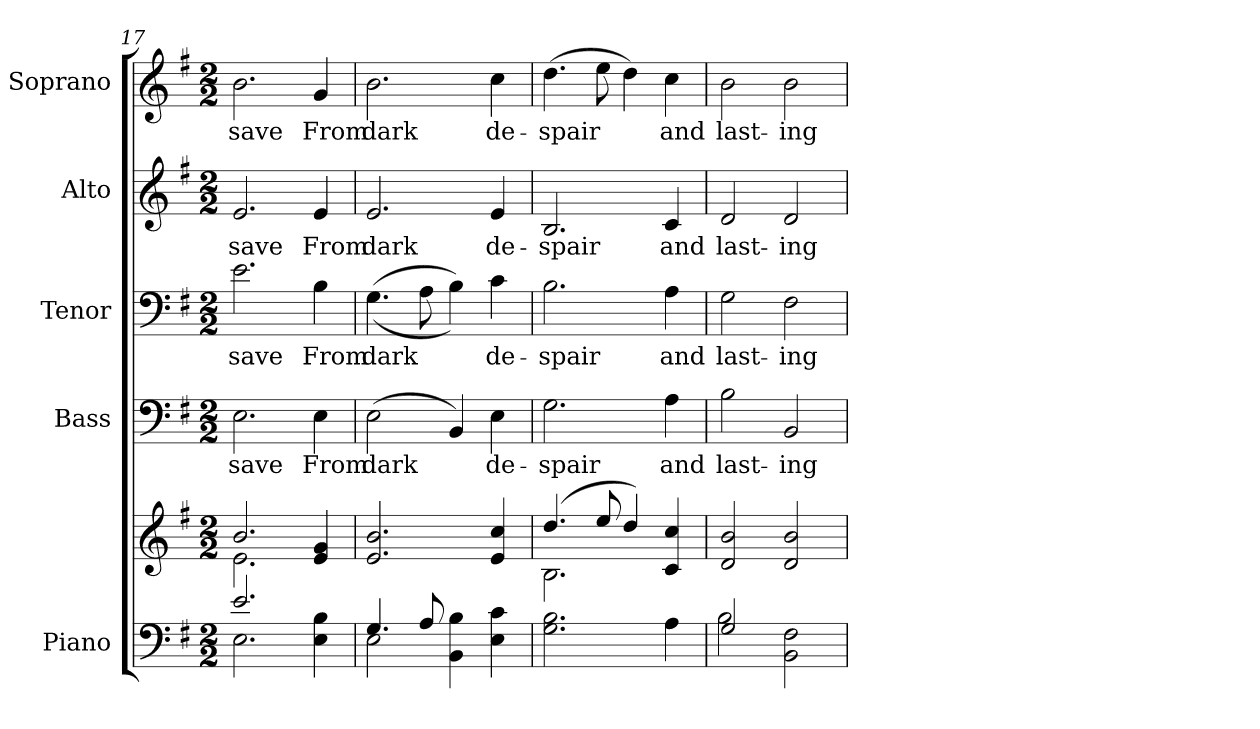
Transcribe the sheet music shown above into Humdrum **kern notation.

**kern	**kern	**kern	**text	**kern	**text	**kern	**text	**kern	**text
*part5	*part5	*part4	*part4	*part3	*part3	*part2	*part2	*part1	*part1
*staff6	*staff5	*staff4	*staff4	*staff3	*staff3	*staff2	*staff2	*staff1	*staff1
*I"Piano	*	*I"Bass	*	*I"Tenor	*	*I"Alto	*	*I"Soprano	*
*I'Pno.	*	*I'B.	*	*I'T.	*	*I'A.	*	*I'S.	*
!!LO:PB:g=z
*clefF4	*clefG2	*clefF4	*	*clefF4	*	*clefG2	*	*clefG2	*
*k[f#]	*k[f#]	*k[f#]	*	*k[f#]	*	*k[f#]	*	*k[f#]	*
*G:	*G:	*G:	*	*G:	*	*G:	*	*G:	*
*M2/2	*M2/2	*M2/2	*	*M2/2	*	*M2/2	*	*M2/2	*
=17	=17	=17	=17	=17	=17	=17	=17	=17	=17
*^	*^	*	*	*	*	*	*	*	*
!	!	!	!	!	!LO:LY:b:color=#000000	!	!	!	!	!	!
!	!	!	!	!	!	!	!LO:LY:b:color=#000000	!	!	!	!
!	!	!	!	!	!	!	!	!	!LO:LY:b:color=#000000	!	!
!	!	!	!	!	!	!	!	!	!	!	!LO:LY:b:color=#000000
2.ei/	2.Ei\	2.bi/	2.ei\	2.Ei\	save	2.ei\	save	2.ei/	save	2.bi\	save
!	!	!	!	!	!LO:LY:b:color=#000000	!	!	!	!	!	!
!	!	!	!	!	!	!	!LO:LY:b:color=#000000	!	!	!	!
!	!	!	!	!	!	!	!	!	!LO:LY:b:color=#000000	!	!
!	!	!	!	!	!	!	!	!	!	!	!LO:LY:b:color=#000000
4Ei\ 4Bi	4ryy	4ei/ 4gi	4ryy	4Ei\	From	4Bi\	From	4ei/	From	4gi/	From
*	*	*v	*v	*	*	*	*	*	*	*	*
=18	=18	=18	=18	=18	=18	=18	=18	=18	=18	=18
*	*	*^	*	*	*	*	*	*	*	*
!	!	!	!	!	!LO:LY:b:color=#000000	!	!	!	!	!	!
*	*	*v	*v	*	*	*	*	*	*	*	*
*	*	*^	*	*	*	*	*	*	*	*
!	!	!	!	!	!	!	!LO:LY:b:color=#000000	!	!	!	!
*	*	*v	*v	*	*	*	*	*	*	*	*
*	*	*^	*	*	*	*	*	*	*	*
!	!	!	!	!	!	!	!	!	!LO:LY:b:color=#000000	!	!
*	*	*v	*v	*	*	*	*	*	*	*	*
*	*	*^	*	*	*	*	*	*	*	*
!	!	!	!	!	!	!	!	!	!	!	!LO:LY:b:color=#000000
*	*	*v	*v	*	*	*	*	*	*	*	*
4.Gi/	2Ei\	2.ei/ 2.bi	(2Ei\	dark	((4.Gi\	dark	2.ei/	dark	2.bi\	dark
8Ai/	.	.	.	.	8Ai\	.	.	.	.	.
4BBi\ 4Bi	2ryy	.	4BBi/)	.	4Bi\))	.	.	.	.	.
!	!	!	!	!LO:LY:b:color=#000000	!	!	!	!	!	!
!	!	!	!	!	!	!LO:LY:b:color=#000000	!	!	!	!
!	!	!	!	!	!	!	!	!LO:LY:b:color=#000000	!	!
!	!	!	!	!	!	!	!	!	!	!LO:LY:b:color=#000000
4Ei\ 4ci	.	4ei/ 4cci	4Ei\	de-	4ci\	de-	4ei/	de-	4cci\	de-
*v	*v	*	*	*	*	*	*	*	*	*
=19	=19	=19	=19	=19	=19	=19	=19	=19	=19
*	*^	*	*	*	*	*	*	*	*
!	!	!	!	!LO:LY:b:color=#000000	!	!	!	!	!	!
!	!	!	!	!	!	!LO:LY:b:color=#000000	!	!	!	!
!	!	!	!	!	!	!	!	!LO:LY:b:color=#000000	!	!
!	!	!	!	!	!	!	!	!	!	!LO:LY:b:color=#000000
2.Gi\ 2.Bi	(4.ddi/	2.Bi\	2.Gi\	-spair	2.Bi\	-spair	2.Bi/	-spair	(4.ddi\	-spair
.	8eei/	.	.	.	.	.	.	.	8eei\	.
.	4ddi/)	.	.	.	.	.	.	.	4ddi\)	.
!	!	!	!	!LO:LY:b:color=#000000	!	!	!	!	!	!
!	!	!	!	!	!	!LO:LY:b:color=#000000	!	!	!	!
!	!	!	!	!	!	!	!	!LO:LY:b:color=#000000	!	!
!	!	!	!	!	!	!	!	!	!	!LO:LY:b:color=#000000
4Ai\	4ci/ 4cci	4ryy	4Ai\	and	4Ai\	and	4ci/	and	4cci\	and
*	*v	*v	*	*	*	*	*	*	*	*
=20	=20	=20	=20	=20	=20	=20	=20	=20	=20
*^	*	*	*	*	*	*	*	*	*
*	*	*^	*	*	*	*	*	*	*	*
!	!	!	!	!	!LO:LY:b:color=#000000	!	!	!	!	!	!
*	*	*v	*v	*	*	*	*	*	*	*	*
*	*	*^	*	*	*	*	*	*	*	*
!	!	!	!	!	!	!	!LO:LY:b:color=#000000	!	!	!	!
*	*	*v	*v	*	*	*	*	*	*	*	*
*	*	*^	*	*	*	*	*	*	*	*
!	!	!	!	!	!	!	!	!	!LO:LY:b:color=#000000	!	!
*	*	*v	*v	*	*	*	*	*	*	*	*
*	*	*^	*	*	*	*	*	*	*	*
!	!	!	!	!	!	!	!	!	!	!	!LO:LY:b:color=#000000
*	*	*v	*v	*	*	*	*	*	*	*	*
2Gi/	2Bi\	2di/ 2bi	2Bi\	last-	2Gi\	last-	2di/	last-	2bi\	last-
!	!	!	!	!LO:LY:b:color=#000000	!	!	!	!	!	!
!	!	!	!	!	!	!LO:LY:b:color=#000000	!	!	!	!
!	!	!	!	!	!	!	!	!LO:LY:b:color=#000000	!	!
!	!	!	!	!	!	!	!	!	!	!LO:LY:b:color=#000000
2BBi\ 2F#i	2ryy	2di/ 2bi	2BBi/	-ing	2F#i\	-ing	2di/	-ing	2bi\	-ing
*v	*v	*	*	*	*	*	*	*	*	*
=	=	=	=	=	=	=	=	=	=
*-	*-	*-	*-	*-	*-	*-	*-	*-	*-
